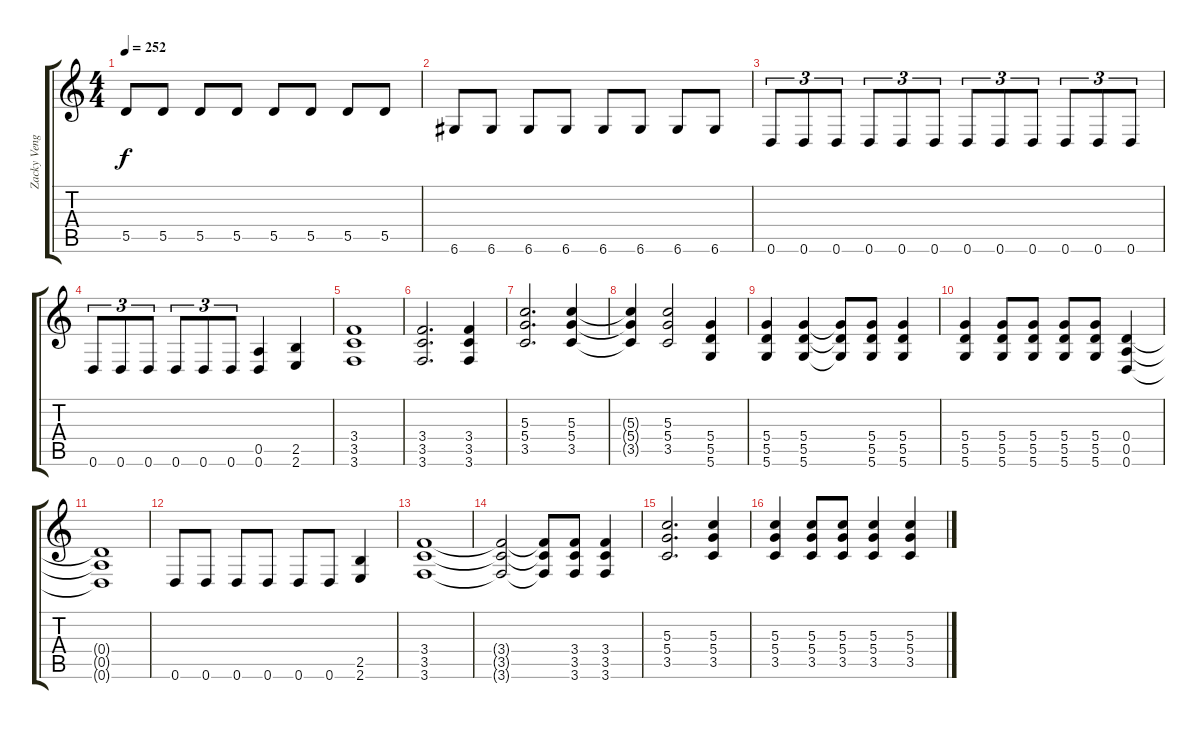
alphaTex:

\track ("Zacky Vengeance" "Zacky Veng") {instrument distortionguitar}
\staff {score tabs}
\tuning (E4 B3 G3 D3 A2 D2) {hide}
\ts (4 4)
\tempo 252
\clef g2
\ks c
5.5.8{dy f} 5.5.8 5.5.8 5.5.8 5.5.8 5.5.8 5.5.8 5.5.8 |
6.6.8 6.6.8 6.6.8 6.6.8 6.6.8 6.6.8 6.6.8 6.6.8 |
0.6.8{tu (3 2)} 0.6.8{tu (3 2)} 0.6.8{tu (3 2)} 0.6.8{tu (3 2)} 0.6.8{tu (3 2)} 0.6.8{tu (3 2)} 0.6.8{tu (3 2)} 0.6.8{tu (3 2)} 0.6.8{tu (3 2)} 0.6.8{tu (3 2)} 0.6.8{tu (3 2)} 0.6.8{tu (3 2)} |
0.6.8{tu (3 2)} 0.6.8{tu (3 2)} 0.6.8{tu (3 2)} 0.6.8{tu (3 2)} 0.6.8{tu (3 2)} 0.6.8{tu (3 2)} (0.5 0.6).4 (2.5 2.6).4 |
(3.4 3.5 3.6).1 |
(3.4 3.5 3.6).2{d} (3.4 3.5 3.6).4 |
(5.3 5.4 3.5).2{d} (5.3 5.4 3.5).4 |
(5.3{t} 5.4{t} 3.5{t}).4 (5.3 5.4 3.5).2 (5.4 5.5 5.6).4 |
(5.4 5.5 5.6).4 (5.4 5.5 5.6).4 (5.4{t} 5.5{t} 5.6{t}).8 (5.4 5.5 5.6).8 (5.4 5.5 5.6).4 |
(5.4 5.5 5.6).4 (5.4 5.5 5.6).8 (5.4 5.5 5.6).8 (5.4 5.5 5.6).8 (5.4 5.5 5.6).8 (0.4 0.5 0.6).4 |
(0.4{t} 0.5{t} 0.6{t}).1 |
0.6.8 0.6.8 0.6.8 0.6.8 0.6.8 0.6.8 (2.5 2.6).4 |
(3.4 3.5 3.6).1 |
(3.4{t} 3.5{t} 3.6{t}).2 (3.4{t} 3.5{t} 3.6{t}).8 (3.4 3.5 3.6).8 (3.4 3.5 3.6).4 |
(5.3 5.4 3.5).2{d} (5.3 5.4 3.5).4 |
(5.3 5.4 3.5).4 (5.3 5.4 3.5).8 (5.3 5.4 3.5).8 (5.3 5.4 3.5).4 (5.3 5.4 3.5).4
